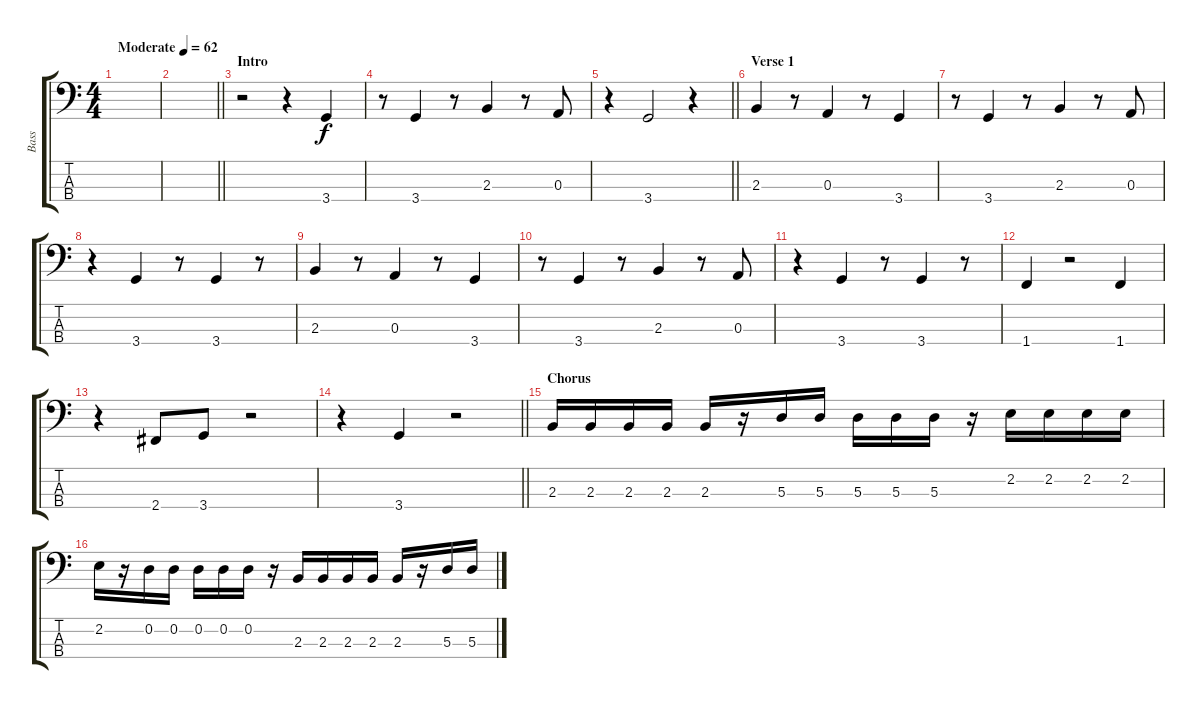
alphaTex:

\track ("Bass" "Bass") {instrument electricbassfinger}
\staff {score tabs}
\tuning (G2 D2 A1 E1) {hide}
\ts (4 4)
\tempo (62 "Moderate")
\clef f4
\ks c
|
\barLineRight lightlight
|
\section ("" "Intro")
r.2 r.4 3.4.4 |
r.8 3.4.4 r.8 2.3.4 r.8 0.3.8 |
\barLineRight lightlight
r.4 3.4.2 r.4 |
\section ("" "Verse 1")
2.3.4 r.8 0.3.4 r.8 3.4.4 |
r.8 3.4.4 r.8 2.3.4 r.8 0.3.8 |
r.4 3.4.4 r.8 3.4.4 r.8 |
2.3.4 r.8 0.3.4 r.8 3.4.4 |
r.8 3.4.4 r.8 2.3.4 r.8 0.3.8 |
r.4 3.4.4 r.8 3.4.4 r.8 |
1.4.4 r.2 1.4.4 |
r.4 2.4.8 3.4.8 r.2 |
\barLineRight lightlight
r.4 3.4.4 r.2 |
\section ("" "Chorus")
2.3.16 2.3.16 2.3.16 2.3.16 2.3.16 r.16 5.3.16 5.3.16 5.3.16 5.3.16 5.3.16 r.16 2.2.16 2.2.16 2.2.16 2.2.16 |
2.2.16 r.16 0.2.16 0.2.16 0.2.16 0.2.16 0.2.16 r.16 2.3.16 2.3.16 2.3.16 2.3.16 2.3.16 r.16 5.3.16 5.3.16
